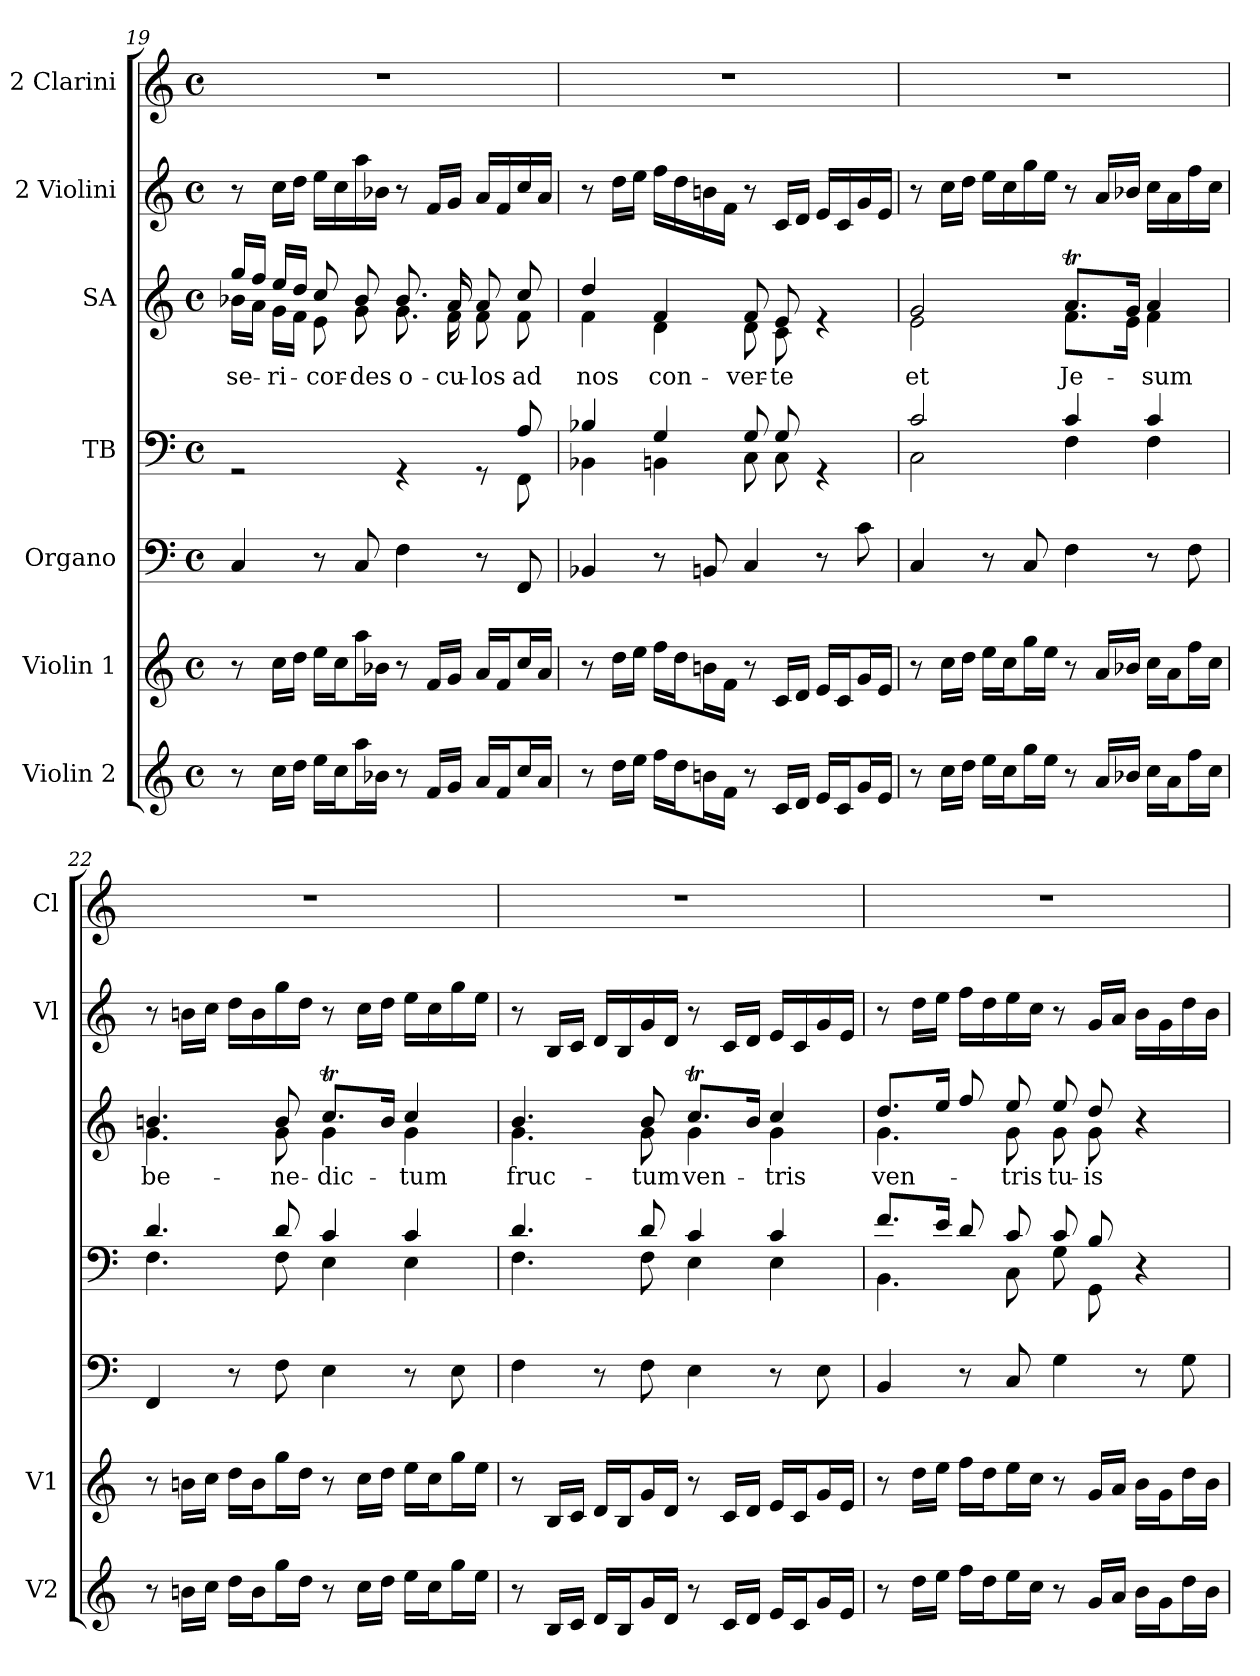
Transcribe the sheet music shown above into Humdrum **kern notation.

**kern	**kern	**kern	**kern	**kern	**text	**kern	**kern
*part7	*part6	*part5	*part4	*part3	*part3	*part2	*part1
*staff7	*staff6	*staff5	*staff4	*staff3	*staff3	*staff2	*staff1
*I"Violin 2	*I"Violin 1	*I"Organo	*I"TB	*I"SA	*	*I"2 Violini	*I"2 Clarini
*I'V2	*I'V1	*	*	*	*	*I'Vl	*I'Cl
*clefG2	*clefG2	*clefF4	*clefF4	*clefG2	*	*clefG2	*clefG2
*k[]	*k[]	*k[]	*k[]	*k[]	*	*k[]	*k[]
*M4/4	*M4/4	*M4/4	*M4/4	*M4/4	*	*M4/4	*M4/4
*met(c)	*met(c)	*met(c)	*met(c)	*met(c)	*	*met(c)	*met(c)
=19	=19	=19	=19	=19	=19	=19	=19
*	*	*	*^	*^	*	*	*
!	!	!	!	!	!	!	!LO:LY:b	!	!
8r	8r	4C/	2rGG	2..ryy	16gg/LL	16b-X\LL	-se-	8r	1r
.	.	.	.	.	16ff/JJ	16a\JJ	.	.	.
!	!	!	!	!	!	!	!LO:LY:b	!	!
16cc\LL	16cc\LL	.	.	.	16ee/LL	16g\LL	-ri-	16cc\LL	.
16dd\JJ	16dd\JJ	.	.	.	16dd/JJ	16f\JJ	.	16dd\JJ	.
!	!	!	!	!	!	!	!LO:LY:b	!	!
16ee\LL	16ee\LL	8r	.	.	8cc/	8e\	-cor-	16ee\LL	.
16cc\J	16cc\J	.	.	.	.	.	.	16cc\	.
!	!	!	!	!	!	!	!LO:LY:b	!	!
16aa\L	16aa\L	8C/	.	.	8b-/	8g\	-des	16aa\	.
16b-X\JJ	16b-X\JJ	.	.	.	.	.	.	16b-X\JJ	.
!	!	!	!	!	!	!	!LO:LY:b	!	!
8r	8r	4F\	4rGG	.	8.b-/	8.g\	o-	8r	.
16f/LL	16f/LL	.	.	.	.	.	.	16f/LL	.
!	!	!	!	!	!	!	!LO:LY:b	!	!
16g/JJ	16g/JJ	.	.	.	16a/	16f\	-cu-	16g/JJ	.
!	!	!	!	!	!	!	!LO:LY:b	!	!
16a/LL	16a/LL	8r	8rGG	.	8a/	8f\	-los	16a/LL	.
16f/J	16f/J	.	.	.	.	.	.	16f/	.
!	!	!	!	!	!	!	!LO:LY:b	!	!
16cc/L	16cc/L	8FF/	8A/	8FF\	8cc/	8f\	ad	16cc/	.
16a/JJ	16a/JJ	.	.	.	.	.	.	16a/JJ	.
!!LO:LB:g=z
=20	=20	=20	=20	=20	=20	=20	=20	=20	=20
!	!	!	!	!	!	!	!LO:LY:b	!	!
8r	8r	4BB-X/	4B-X/	4BB-X\	4dd/	4f\	nos	8r	1r
16dd\LL	16dd\LL	.	.	.	.	.	.	16dd\LL	.
16ee\JJ	16ee\JJ	.	.	.	.	.	.	16ee\JJ	.
!	!	!	!	!	!	!	!LO:LY:b	!	!
16ff\LL	16ff\LL	8r	4G/	4BBn\	4f/	4d\	con-	16ff\LL	.
16dd\J	16dd\J	.	.	.	.	.	.	16dd\	.
16bn\L	16bn\L	8BBn/	.	.	.	.	.	16bn\	.
16f\JJ	16f\JJ	.	.	.	.	.	.	16f\JJ	.
!	!	!	!	!	!	!	!LO:LY:b	!	!
8r	8r	4C/	8G/	8C\	8f/	8d\	-ver-	8r	.
!	!	!	!	!	!	!	!LO:LY:b	!	!
16c/LL	16c/LL	.	8G/	8C\	8e/	8c\	-te	16c/LL	.
16d/JJ	16d/JJ	.	.	.	.	.	.	16d/JJ	.
16e/LL	16e/LL	8r	4rGG	4ryy	4re	4ryy	.	16e/LL	.
16c/J	16c/J	.	.	.	.	.	.	16c/	.
16g/L	16g/L	8c\	.	.	.	.	.	16g/	.
16e/JJ	16e/JJ	.	.	.	.	.	.	16e/JJ	.
=21	=21	=21	=21	=21	=21	=21	=21	=21	=21
!	!	!	!	!	!	!	!LO:LY:b	!	!
8r	8r	4C/	2c/	2C\	2g/	2e\	et	8r	1r
16cc\LL	16cc\LL	.	.	.	.	.	.	16cc\LL	.
16dd\JJ	16dd\JJ	.	.	.	.	.	.	16dd\JJ	.
16ee\LL	16ee\LL	8r	.	.	.	.	.	16ee\LL	.
16cc\J	16cc\J	.	.	.	.	.	.	16cc\	.
16gg\L	16gg\L	8C/	.	.	.	.	.	16gg\	.
16ee\JJ	16ee\JJ	.	.	.	.	.	.	16ee\JJ	.
!	!	!	!	!	!	!	!LO:LY:b	!	!
8r	8r	4F\	4c/	4F\	8.aT/L	8.f\L	Je-	8r	.
16a/LL	16a/LL	.	.	.	.	.	.	16a/LL	.
16b-X/JJ	16b-X/JJ	.	.	.	16g/Jk	16e\Jk	.	16b-X/JJ	.
!	!	!	!	!	!	!	!LO:LY:b	!	!
16cc\LL	16cc\LL	8r	4c/	4F\	4a/	4f\	-sum	16cc\LL	.
16a\J	16a\J	.	.	.	.	.	.	16a\	.
16ff\L	16ff\L	8F\	.	.	.	.	.	16ff\	.
16cc\JJ	16cc\JJ	.	.	.	.	.	.	16cc\JJ	.
=22	=22	=22	=22	=22	=22	=22	=22	=22	=22
!	!	!	!	!	!	!	!LO:LY:b	!	!
8r	8r	4FF/	4.d/	4.F\	4.bn/	4.g\	be-	8r	1r
16bn\LL	16bn\LL	.	.	.	.	.	.	16bn\LL	.
16cc\JJ	16cc\JJ	.	.	.	.	.	.	16cc\JJ	.
16dd\LL	16dd\LL	8r	.	.	.	.	.	16dd\LL	.
16b\J	16b\J	.	.	.	.	.	.	16b\	.
!	!	!	!	!	!	!	!LO:LY:b	!	!
16gg\L	16gg\L	8F\	8d/	8F\	8b/	8g\	-ne-	16gg\	.
16dd\JJ	16dd\JJ	.	.	.	.	.	.	16dd\JJ	.
!	!	!	!	!	!	!	!LO:LY:b	!	!
8r	8r	4E\	4c/	4E\	8.ccT/L	4g\	-dic-	8r	.
16cc\LL	16cc\LL	.	.	.	.	.	.	16cc\LL	.
16dd\JJ	16dd\JJ	.	.	.	16b/Jk	.	.	16dd\JJ	.
!	!	!	!	!	!	!	!LO:LY:b	!	!
16ee\LL	16ee\LL	8r	4c/	4E\	4cc/	4g\	-tum	16ee\LL	.
16cc\J	16cc\J	.	.	.	.	.	.	16cc\	.
16gg\L	16gg\L	8E\	.	.	.	.	.	16gg\	.
16ee\JJ	16ee\JJ	.	.	.	.	.	.	16ee\JJ	.
!!LO:PB:g=z
=23	=23	=23	=23	=23	=23	=23	=23	=23	=23
!	!	!	!	!	!	!	!LO:LY:b	!	!
8r	8r	4F\	4.d/	4.F\	4.b/	4.g\	fruc-	8r	1r
16B/LL	16B/LL	.	.	.	.	.	.	16B/LL	.
16c/JJ	16c/JJ	.	.	.	.	.	.	16c/JJ	.
16d/LL	16d/LL	8r	.	.	.	.	.	16d/LL	.
16B/J	16B/J	.	.	.	.	.	.	16B/	.
!	!	!	!	!	!	!	!LO:LY:b	!	!
16g/L	16g/L	8F\	8d/	8F\	8b/	8g\	-tum	16g/	.
16d/JJ	16d/JJ	.	.	.	.	.	.	16d/JJ	.
!	!	!	!	!	!	!	!LO:LY:b	!	!
8r	8r	4E\	4c/	4E\	8.ccT/L	4g\	ven-	8r	.
16c/LL	16c/LL	.	.	.	.	.	.	16c/LL	.
16d/JJ	16d/JJ	.	.	.	16b/Jk	.	.	16d/JJ	.
!	!	!	!	!	!	!	!LO:LY:b	!	!
16e/LL	16e/LL	8r	4c/	4E\	4cc/	4g\	-tris	16e/LL	.
16c/J	16c/J	.	.	.	.	.	.	16c/	.
16g/L	16g/L	8E\	.	.	.	.	.	16g/	.
16e/JJ	16e/JJ	.	.	.	.	.	.	16e/JJ	.
=24	=24	=24	=24	=24	=24	=24	=24	=24	=24
!	!	!	!	!	!	!	!LO:LY:b	!	!
8r	8r	4BB/	8.f/L	4.BB\	8.dd/L	4.g\	ven-	8r	1r
16dd\LL	16dd\LL	.	.	.	.	.	.	16dd\LL	.
16ee\JJ	16ee\JJ	.	16e/Jk	.	16ee/Jk	.	.	16ee\JJ	.
16ff\LL	16ff\LL	8r	8d/	.	8ff/	.	.	16ff\LL	.
16dd\J	16dd\J	.	.	.	.	.	.	16dd\	.
!	!	!	!	!	!	!	!LO:LY:b	!	!
16ee\L	16ee\L	8C/	8c/	8C\	8ee/	8g\	-tris	16ee\	.
16cc\JJ	16cc\JJ	.	.	.	.	.	.	16cc\JJ	.
!	!	!	!	!	!	!	!LO:LY:b	!	!
8r	8r	4G\	8c/	8G\	8ee/	8g\	tu-	8r	.
!	!	!	!	!	!	!	!LO:LY:b	!	!
16g/LL	16g/LL	.	8B/	8GG\	8dd/	8g\	-is	16g/LL	.
16a/JJ	16a/JJ	.	.	.	.	.	.	16a/JJ	.
16b\LL	16b\LL	8r	4r	4ryy	4r	4ryy	.	16b\LL	.
16g\J	16g\J	.	.	.	.	.	.	16g\	.
16dd\L	16dd\L	8G\	.	.	.	.	.	16dd\	.
16b\JJ	16b\JJ	.	.	.	.	.	.	16b\JJ	.
*	*	*	*v	*v	*	*	*	*	*
*	*	*	*	*v	*v	*	*	*
=	=	=	=	=	=	=	=
*-	*-	*-	*-	*-	*-	*-	*-
